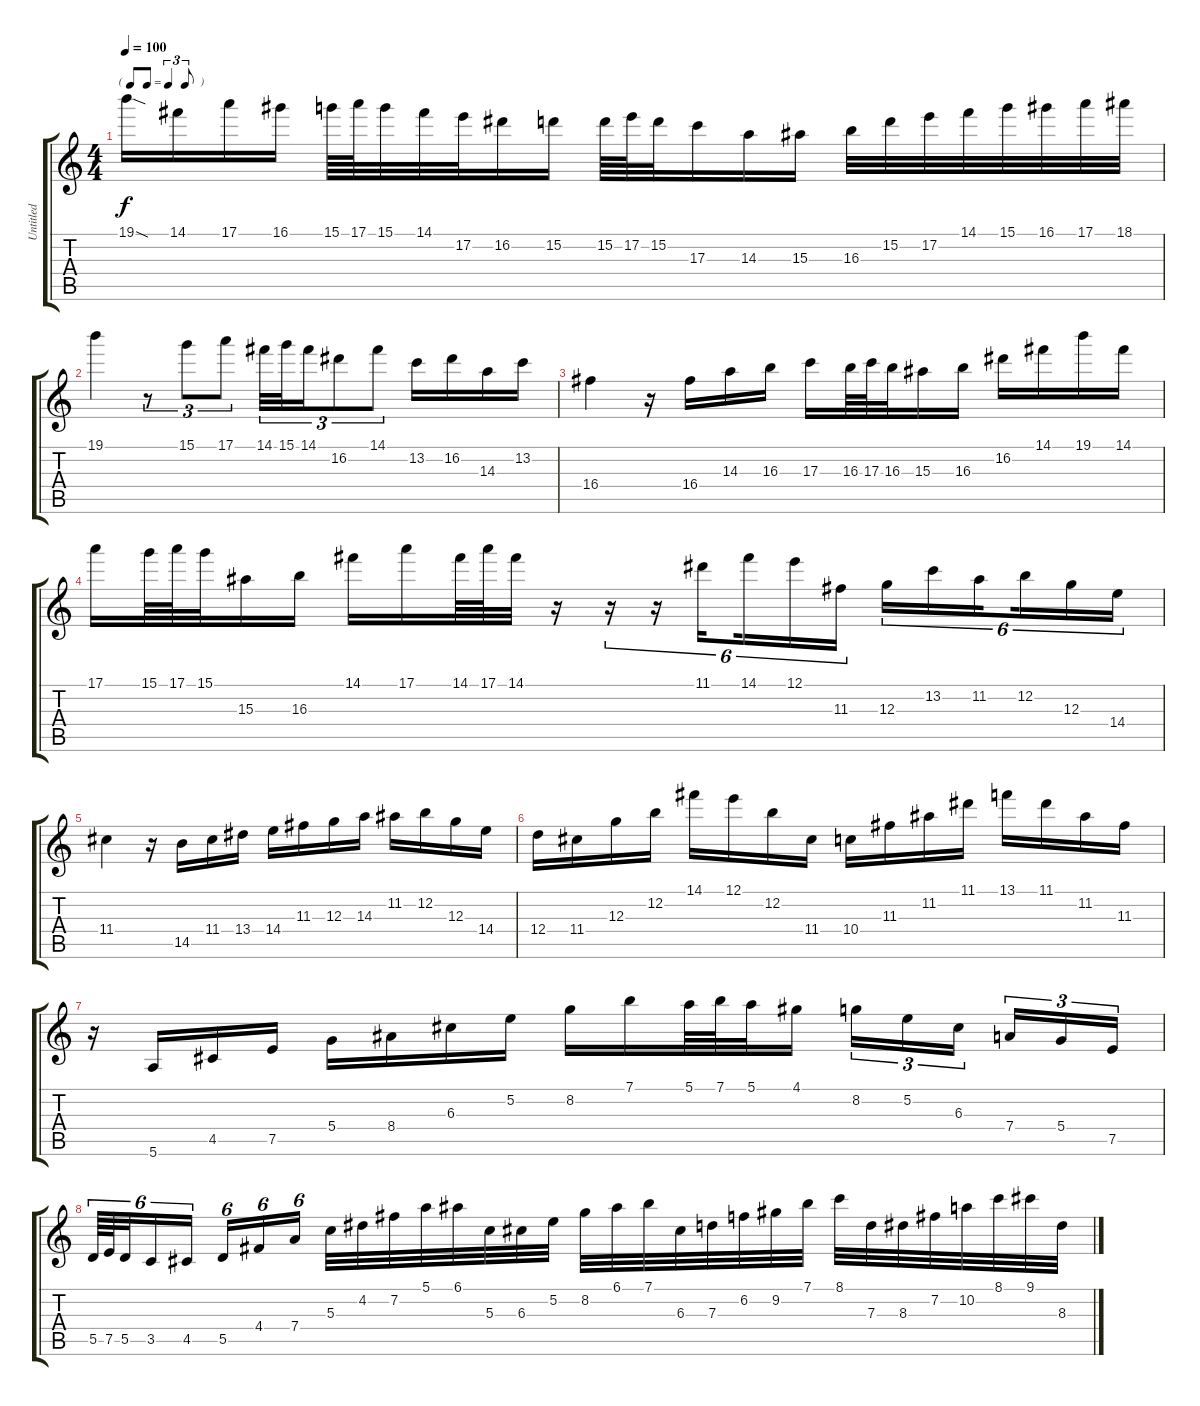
\track ("Untitled" "Untitled") {instrument acousticguitarnylon}
\staff {score tabs}
\tuning (E4 B3 G3 D3 A2 E2) {hide}
\ts (4 4)
\tf triplet8th
\tempo 100
\clef g2
\ks c
19.1{sod}.16{dy f} 14.1.16 17.1.16 16.1.16 15.1.64 17.1.64 15.1.32 14.1.32 17.2.32 16.2.16 15.2.16 15.2.64 17.2.64 15.2.32 17.3.16 14.3.16 15.3.16 16.3.32 15.2.32 17.2.32 14.1.32 15.1.32 16.1.32 17.1.32 18.1.32 |
19.1.4 r.8{tu (3 2)} 15.1.8{tu (3 2)} 17.1.8{tu (3 2)} 14.1.32{tu (3 2)} 15.1.32{tu (3 2)} 14.1.16{tu (3 2)} 16.2.8{tu (3 2)} 14.1.8{tu (3 2)} 13.2.16 16.2.16 14.3.16 13.2.16 |
16.4.4 r.16 16.4.16 14.3.16 16.3.16 17.3.16 16.3.64 17.3.64 16.3.32 15.3.16 16.3.16 16.2.16 14.1.16 19.1.16 14.1.16 |
17.1.16 15.1.64 17.1.64 15.1.32 15.3.16 16.3.16 14.1.16 17.1.16 14.1.64 17.1.64 14.1.32 r.16 r.16{tu (6 4)} r.16{tu (6 4)} 11.1.16{tu (6 4) beam splitsecondary} 14.1.16{tu (6 4)} 12.1.16{tu (6 4)} 11.3.16{tu (6 4)} 12.3.16{tu (6 4)} 13.2.16{tu (6 4)} 11.2.16{tu (6 4) beam splitsecondary} 12.2.16{tu (6 4)} 12.3.16{tu (6 4)} 14.4.16{tu (6 4)} |
11.4.4 r.16 14.5.16 11.4.16 13.4.16 14.4.16 11.3.16 12.3.16 14.3.16 11.2.16 12.2.16 12.3.16 14.4.16 |
12.4.16 11.4.16 12.3.16 12.2.16 14.1.16 12.1.16 12.2.16 11.4.16 10.4.16 11.3.16 11.2.16 11.1.16 13.1.16 11.1.16 11.2.16 11.3.16 |
r.16 5.6.16 4.5.16 7.5.16 5.4.16 8.4.16 6.3.16 5.2.16 8.2.16 7.1.16 5.1.64 7.1.64 5.1.32 4.1.16 8.2.16{tu (3 2)} 5.2.16{tu (3 2)} 6.3.16{tu (3 2) beam splitsecondary} 7.4.16{tu (3 2)} 5.4.16{tu (3 2)} 7.5.16{tu (3 2)} |
5.5.64{tu (6 4)} 7.5.64{tu (6 4)} 5.5.32{tu (6 4)} 3.5.16{tu (6 4)} 4.5.16{tu (6 4) beam splitsecondary} 5.5.16{tu (6 4)} 4.4.16{tu (6 4)} 7.4.16{tu (6 4)} 5.3.32 4.2.32 7.2.32 5.1.32 6.1.32 5.3.32 6.3.32 5.2.32 8.2.32 6.1.32 7.1.32 6.3.32 7.3.32 6.2.32 9.2.32 7.1.32 8.1.32 7.3.32 8.3.32 7.2.32 10.2.32 8.1.32 9.1.32 8.3.32
